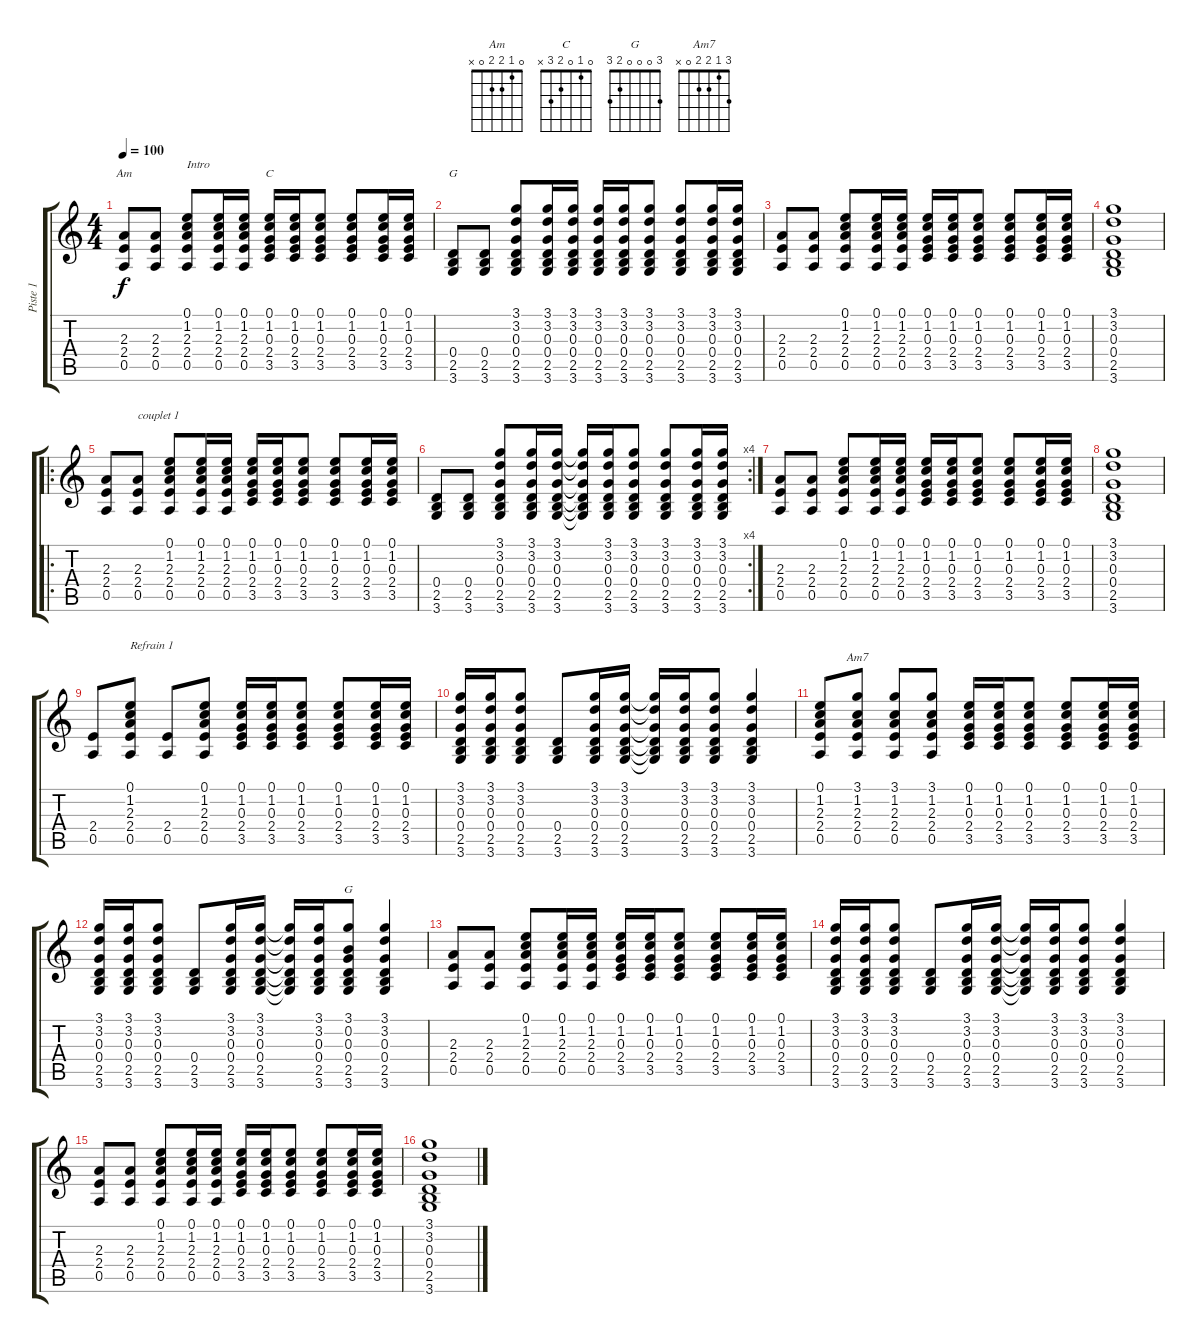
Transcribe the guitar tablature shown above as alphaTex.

\track ("Piste 1" "Piste 1") {instrument acousticguitarsteel}
\staff {score tabs}
\tuning (E4 B3 G3 D3 A2 E2) {hide}
\chord ("Am" 0 1 2 2 0 x)
\chord ("C" 0 1 0 2 3 x)
\chord ("G" 3 3 0 0 2 3)
\chord ("Am7" 3 1 2 2 0 x)
\chord ("G" 3 0 0 0 2 3)
\ts (4 4)
\tempo 100
\clef g2
\ks c
(2.3 2.4 0.5).8{ch "Am" dy f instrument acousticguitarsteel} (2.3 2.4 0.5).8 (0.1 1.2 2.3 2.4 0.5).8{txt "Intro"} (0.1 1.2 2.3 2.4 0.5).16 (0.1 1.2 2.3 2.4 0.5).16 (0.1 1.2 0.3 2.4 3.5).16{ch "C"} (0.1 1.2 0.3 2.4 3.5).16 (0.1 1.2 0.3 2.4 3.5).8 (0.1 1.2 0.3 2.4 3.5).8 (0.1 1.2 0.3 2.4 3.5).16 (0.1 1.2 0.3 2.4 3.5).16 |
(0.4 2.5 3.6).8{ch "G"} (0.4 2.5 3.6).8 (3.1 3.2 0.3 0.4 2.5 3.6).8 (3.1 3.2 0.3 0.4 2.5 3.6).16 (3.1 3.2 0.3 0.4 2.5 3.6).16 (3.1 3.2 0.3 0.4 2.5 3.6).16 (3.1 3.2 0.3 0.4 2.5 3.6).16 (3.1 3.2 0.3 0.4 2.5 3.6).8 (3.1 3.2 0.3 0.4 2.5 3.6).8 (3.1 3.2 0.3 0.4 2.5 3.6).16 (3.1 3.2 0.3 0.4 2.5 3.6).16 |
(2.3 2.4 0.5).8 (2.3 2.4 0.5).8 (0.1 1.2 2.3 2.4 0.5).8 (0.1 1.2 2.3 2.4 0.5).16 (0.1 1.2 2.3 2.4 0.5).16 (0.1 1.2 0.3 2.4 3.5).16 (0.1 1.2 0.3 2.4 3.5).16 (0.1 1.2 0.3 2.4 3.5).8 (0.1 1.2 0.3 2.4 3.5).8 (0.1 1.2 0.3 2.4 3.5).16 (0.1 1.2 0.3 2.4 3.5).16 |
(3.1 3.2 0.3 0.4 2.5 3.6).1 |
\ro
(2.3 2.4 0.5).8 (2.3 2.4 0.5).8{txt "couplet 1"} (0.1 1.2 2.3 2.4 0.5).8 (0.1 1.2 2.3 2.4 0.5).16 (0.1 1.2 2.3 2.4 0.5).16 (0.1 1.2 0.3 2.4 3.5).16 (0.1 1.2 0.3 2.4 3.5).16 (0.1 1.2 0.3 2.4 3.5).8 (0.1 1.2 0.3 2.4 3.5).8 (0.1 1.2 0.3 2.4 3.5).16 (0.1 1.2 0.3 2.4 3.5).16 |
\rc 4
(0.4 2.5 3.6).8 (0.4 2.5 3.6).8 (3.1 3.2 0.3 0.4 2.5 3.6).8 (3.1 3.2 0.3 0.4 2.5 3.6).16 (3.1 3.2 0.3 0.4 2.5 3.6).16 (3.1{t} 3.2{t} 0.3{t} 0.4{t} 2.5{t} 3.6{t}).16 (3.1 3.2 0.3 0.4 2.5 3.6).16 (3.1 3.2 0.3 0.4 2.5 3.6).8 (3.1 3.2 0.3 0.4 2.5 3.6).8 (3.1 3.2 0.3 0.4 2.5 3.6).16 (3.1 3.2 0.3 0.4 2.5 3.6).16 |
(2.3 2.4 0.5).8 (2.3 2.4 0.5).8 (0.1 1.2 2.3 2.4 0.5).8 (0.1 1.2 2.3 2.4 0.5).16 (0.1 1.2 2.3 2.4 0.5).16 (0.1 1.2 0.3 2.4 3.5).16 (0.1 1.2 0.3 2.4 3.5).16 (0.1 1.2 0.3 2.4 3.5).8 (0.1 1.2 0.3 2.4 3.5).8 (0.1 1.2 0.3 2.4 3.5).16 (0.1 1.2 0.3 2.4 3.5).16 |
(3.1 3.2 0.3 0.4 2.5 3.6).1 |
(2.4 0.5).8 (0.1 1.2 2.3 2.4 0.5).8{txt "Refrain 1"} (2.4 0.5).8 (0.1 1.2 2.3 2.4 0.5).8 (0.1 1.2 0.3 2.4 3.5).16 (0.1 1.2 0.3 2.4 3.5).16 (0.1 1.2 0.3 2.4 3.5).8 (0.1 1.2 0.3 2.4 3.5).8 (0.1 1.2 0.3 2.4 3.5).16 (0.1 1.2 0.3 2.4 3.5).16 |
(3.1 3.2 0.3 0.4 2.5 3.6).16 (3.1 3.2 0.3 0.4 2.5 3.6).16 (3.1 3.2 0.3 0.4 2.5 3.6).8 (0.4 2.5 3.6).8 (3.1 3.2 0.3 0.4 2.5 3.6).16 (3.1 3.2 0.3 0.4 2.5 3.6).16 (3.1{t} 3.2{t} 0.3{t} 0.4{t} 2.5{t} 3.6{t}).16 (3.1 3.2 0.3 0.4 2.5 3.6).16 (3.1 3.2 0.3 0.4 2.5 3.6).8 (3.1 3.2 0.3 0.4 2.5 3.6).4 |
(0.1 1.2 2.3 2.4 0.5).8 (3.1 1.2 2.3 2.4 0.5).8{ch "Am7"} (3.1 1.2 2.3 2.4 0.5).8 (3.1 1.2 2.3 2.4 0.5).8 (0.1 1.2 0.3 2.4 3.5).16 (0.1 1.2 0.3 2.4 3.5).16 (0.1 1.2 0.3 2.4 3.5).8 (0.1 1.2 0.3 2.4 3.5).8 (0.1 1.2 0.3 2.4 3.5).16 (0.1 1.2 0.3 2.4 3.5).16 |
(3.1 3.2 0.3 0.4 2.5 3.6).16 (3.1 3.2 0.3 0.4 2.5 3.6).16 (3.1 3.2 0.3 0.4 2.5 3.6).8 (0.4 2.5 3.6).8 (3.1 3.2 0.3 0.4 2.5 3.6).16 (3.1 3.2 0.3 0.4 2.5 3.6).16 (3.1{t} 3.2{t} 0.3{t} 0.4{t} 2.5{t} 3.6{t}).16 (3.1 3.2 0.3 0.4 2.5 3.6).16 (3.1 0.2 0.3 0.4 2.5 3.6).8{ch "G"} (3.1 3.2 0.3 0.4 2.5 3.6).4 |
(2.3 2.4 0.5).8 (2.3 2.4 0.5).8 (0.1 1.2 2.3 2.4 0.5).8 (0.1 1.2 2.3 2.4 0.5).16 (0.1 1.2 2.3 2.4 0.5).16 (0.1 1.2 0.3 2.4 3.5).16 (0.1 1.2 0.3 2.4 3.5).16 (0.1 1.2 0.3 2.4 3.5).8 (0.1 1.2 0.3 2.4 3.5).8 (0.1 1.2 0.3 2.4 3.5).16 (0.1 1.2 0.3 2.4 3.5).16 |
(3.1 3.2 0.3 0.4 2.5 3.6).16 (3.1 3.2 0.3 0.4 2.5 3.6).16 (3.1 3.2 0.3 0.4 2.5 3.6).8 (0.4 2.5 3.6).8 (3.1 3.2 0.3 0.4 2.5 3.6).16 (3.1 3.2 0.3 0.4 2.5 3.6).16 (3.1{t} 3.2{t} 0.3{t} 0.4{t} 2.5{t} 3.6{t}).16 (3.1 3.2 0.3 0.4 2.5 3.6).16 (3.1 3.2 0.3 0.4 2.5 3.6).8 (3.1 3.2 0.3 0.4 2.5 3.6).4 |
(2.3 2.4 0.5).8 (2.3 2.4 0.5).8 (0.1 1.2 2.3 2.4 0.5).8 (0.1 1.2 2.3 2.4 0.5).16 (0.1 1.2 2.3 2.4 0.5).16 (0.1 1.2 0.3 2.4 3.5).16 (0.1 1.2 0.3 2.4 3.5).16 (0.1 1.2 0.3 2.4 3.5).8 (0.1 1.2 0.3 2.4 3.5).8 (0.1 1.2 0.3 2.4 3.5).16 (0.1 1.2 0.3 2.4 3.5).16 |
(3.1 3.2 0.3 0.4 2.5 3.6).1
